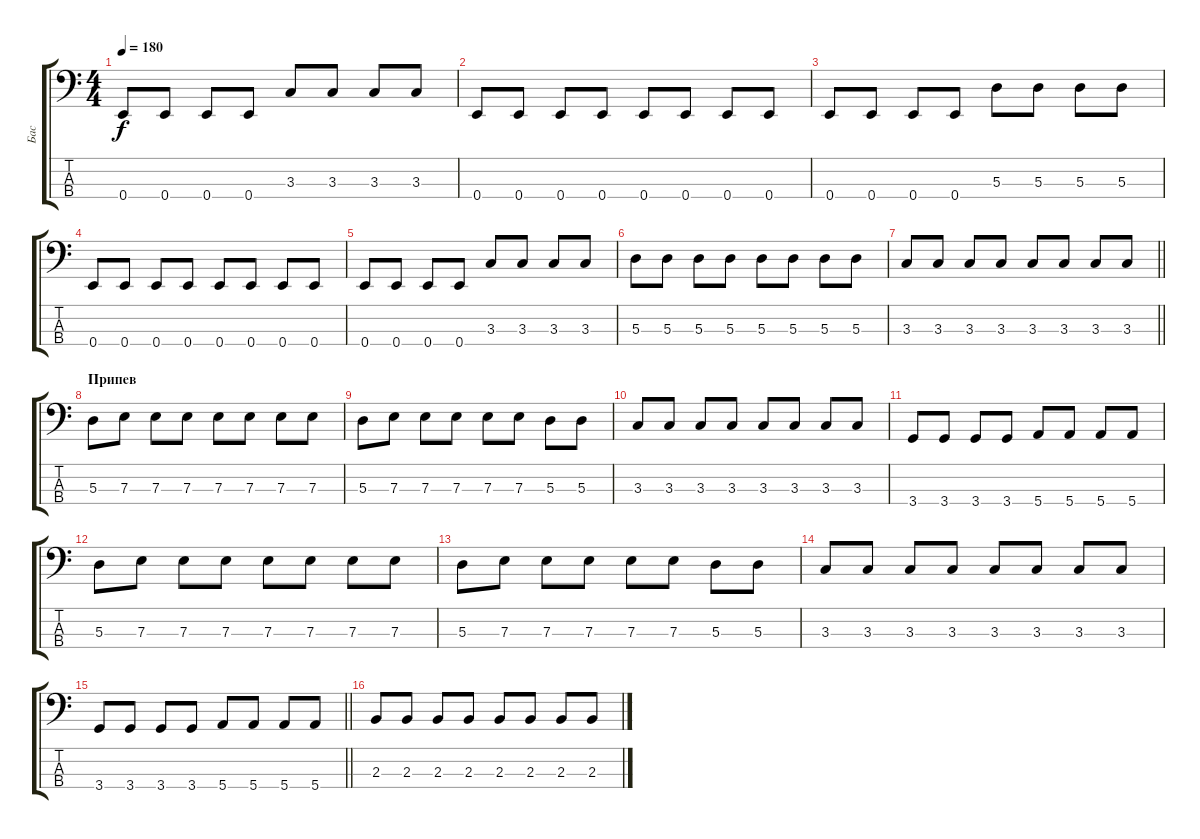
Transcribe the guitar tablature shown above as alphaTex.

\track ("Бас" "Бас") {instrument electricbassfinger}
\staff {score tabs}
\tuning (G2 D2 A1 E1) {hide}
\ts (4 4)
\tempo 180
\clef f4
\ks c
0.4.8{dy f} 0.4.8 0.4.8 0.4.8 3.3.8 3.3.8 3.3.8 3.3.8 |
0.4.8 0.4.8 0.4.8 0.4.8 0.4.8 0.4.8 0.4.8 0.4.8 |
0.4.8 0.4.8 0.4.8 0.4.8 5.3.8 5.3.8 5.3.8 5.3.8 |
0.4.8 0.4.8 0.4.8 0.4.8 0.4.8 0.4.8 0.4.8 0.4.8 |
0.4.8 0.4.8 0.4.8 0.4.8 3.3.8 3.3.8 3.3.8 3.3.8 |
5.3.8 5.3.8 5.3.8 5.3.8 5.3.8 5.3.8 5.3.8 5.3.8 |
\barLineRight lightlight
3.3.8 3.3.8 3.3.8 3.3.8 3.3.8 3.3.8 3.3.8 3.3.8 |
\section ("" "Припев")
5.3.8 7.3.8 7.3.8 7.3.8 7.3.8 7.3.8 7.3.8 7.3.8 |
5.3.8 7.3.8 7.3.8 7.3.8 7.3.8 7.3.8 5.3.8 5.3.8 |
3.3.8 3.3.8 3.3.8 3.3.8 3.3.8 3.3.8 3.3.8 3.3.8 |
3.4.8 3.4.8 3.4.8 3.4.8 5.4.8 5.4.8 5.4.8 5.4.8 |
5.3.8 7.3.8 7.3.8 7.3.8 7.3.8 7.3.8 7.3.8 7.3.8 |
5.3.8 7.3.8 7.3.8 7.3.8 7.3.8 7.3.8 5.3.8 5.3.8 |
3.3.8 3.3.8 3.3.8 3.3.8 3.3.8 3.3.8 3.3.8 3.3.8 |
\barLineRight lightlight
3.4.8 3.4.8 3.4.8 3.4.8 5.4.8 5.4.8 5.4.8 5.4.8 |
\section ("" " ")
2.3.8 2.3.8 2.3.8 2.3.8 2.3.8 2.3.8 2.3.8 2.3.8
